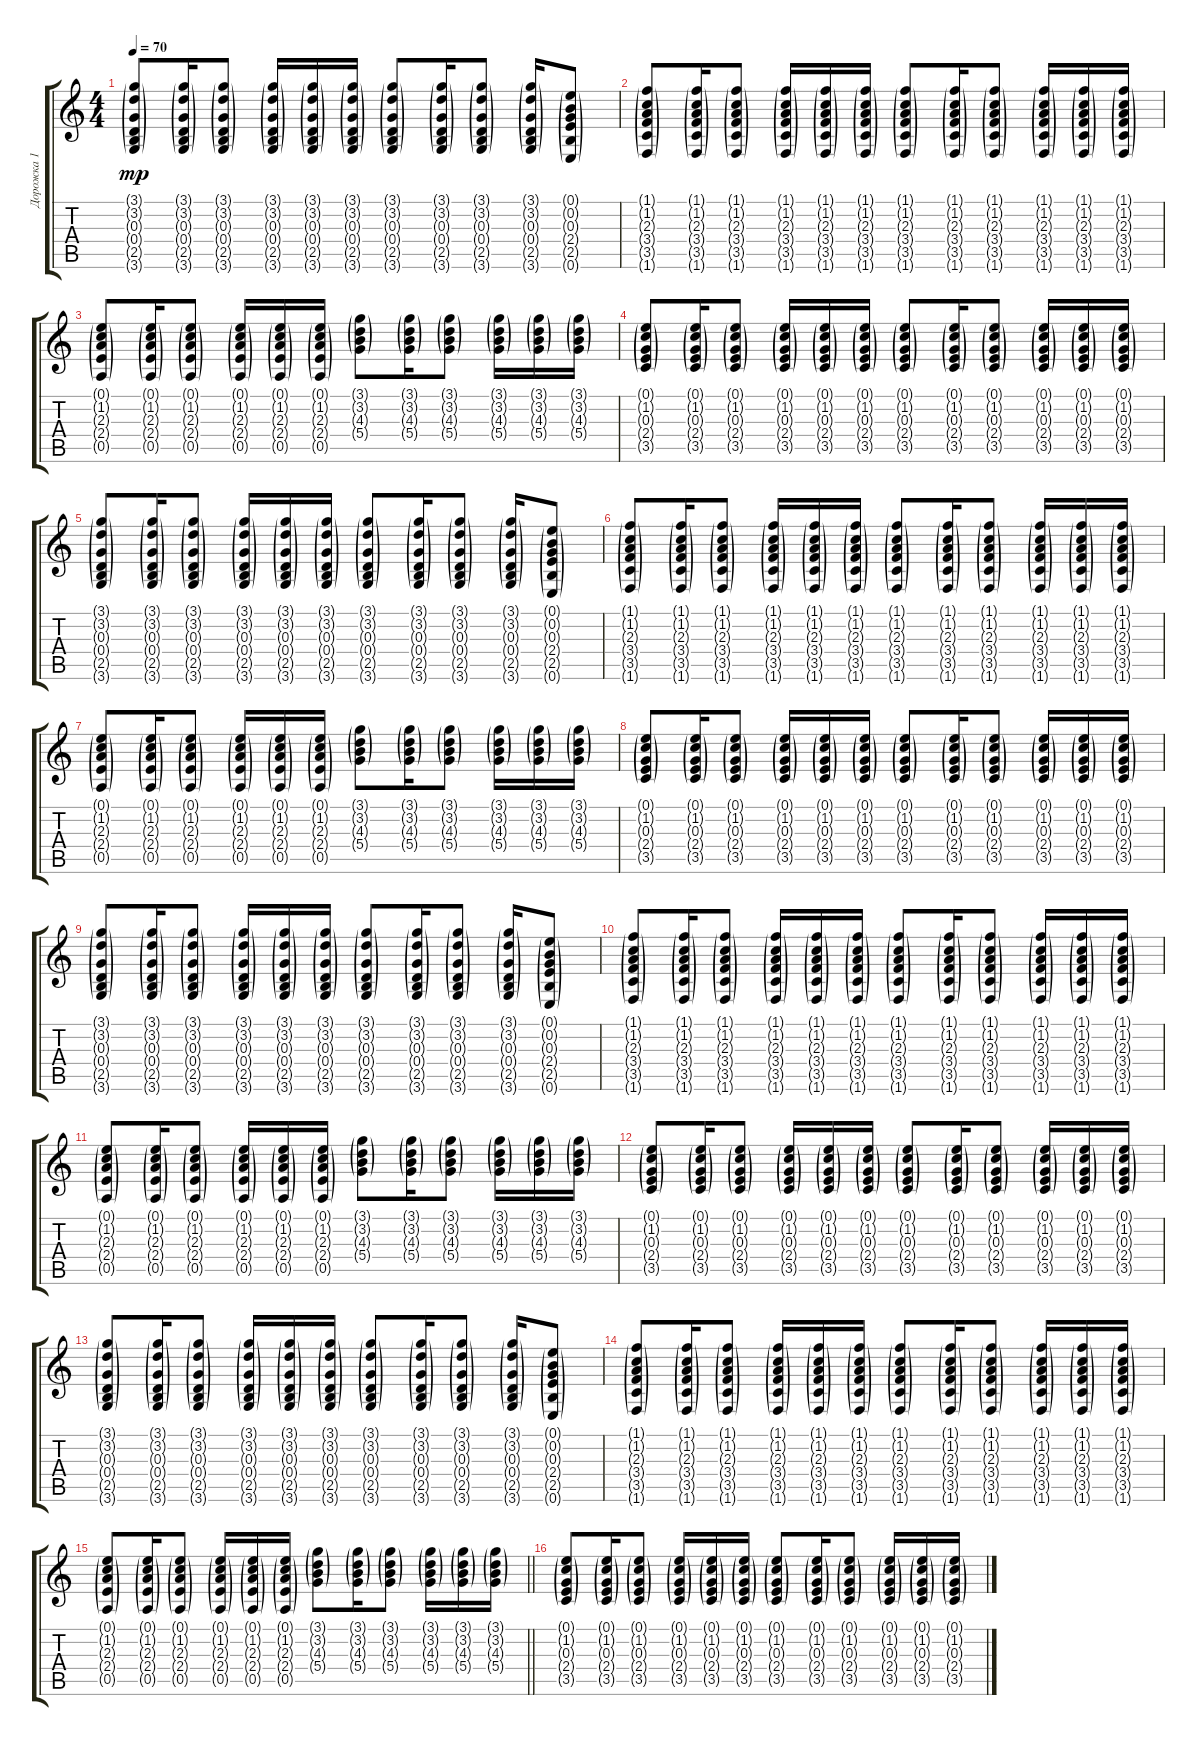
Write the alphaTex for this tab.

\track ("Дорожка 1" "Дорожка 1") {instrument electricguitarclean}
\staff {score tabs}
\tuning (E4 B3 G3 D3 A2 E2) {hide}
\ts (4 4)
\tempo 70
\clef g2
\ks c
(3.1{g} 3.2{g} 0.3{g} 0.4{g} 2.5{g} 3.6{g}).8{dy mp} (3.1{g} 3.2{g} 0.3{g} 0.4{g} 2.5{g} 3.6{g}).16 (3.1{g} 3.2{g} 0.3{g} 0.4{g} 2.5{g} 3.6{g}).8 (3.1{g} 3.2{g} 0.3{g} 0.4{g} 2.5{g} 3.6{g}).16 (3.1{g} 3.2{g} 0.3{g} 0.4{g} 2.5{g} 3.6{g}).16 (3.1{g} 3.2{g} 0.3{g} 0.4{g} 2.5{g} 3.6{g}).16 (3.1{g} 3.2{g} 0.3{g} 0.4{g} 2.5{g} 3.6{g}).8 (3.1{g} 3.2{g} 0.3{g} 0.4{g} 2.5{g} 3.6{g}).16 (3.1{g} 3.2{g} 0.3{g} 0.4{g} 2.5{g} 3.6{g}).8 (3.1{g} 3.2{g} 0.3{g} 0.4{g} 2.5{g} 3.6{g}).16 (0.1{g} 0.2{g} 0.3{g} 2.4{g} 2.5{g} 0.6{g}).8 |
(1.1{g} 1.2{g} 2.3{g} 3.4{g} 3.5{g} 1.6{g}).8 (1.1{g} 1.2{g} 2.3{g} 3.4{g} 3.5{g} 1.6{g}).16 (1.1{g} 1.2{g} 2.3{g} 3.4{g} 3.5{g} 1.6{g}).8 (1.1{g} 1.2{g} 2.3{g} 3.4{g} 3.5{g} 1.6{g}).16 (1.1{g} 1.2{g} 2.3{g} 3.4{g} 3.5{g} 1.6{g}).16 (1.1{g} 1.2{g} 2.3{g} 3.4{g} 3.5{g} 1.6{g}).16 (1.1{g} 1.2{g} 2.3{g} 3.4{g} 3.5{g} 1.6{g}).8 (1.1{g} 1.2{g} 2.3{g} 3.4{g} 3.5{g} 1.6{g}).16 (1.1{g} 1.2{g} 2.3{g} 3.4{g} 3.5{g} 1.6{g}).8 (1.1{g} 1.2{g} 2.3{g} 3.4{g} 3.5{g} 1.6{g}).16 (1.1{g} 1.2{g} 2.3{g} 3.4{g} 3.5{g} 1.6{g}).16 (1.1{g} 1.2{g} 2.3{g} 3.4{g} 3.5{g} 1.6{g}).16 |
(0.1{g} 1.2{g} 2.3{g} 2.4{g} 0.5{g}).8 (0.1{g} 1.2{g} 2.3{g} 2.4{g} 0.5{g}).16 (0.1{g} 1.2{g} 2.3{g} 2.4{g} 0.5{g}).8 (0.1{g} 1.2{g} 2.3{g} 2.4{g} 0.5{g}).16 (0.1{g} 1.2{g} 2.3{g} 2.4{g} 0.5{g}).16 (0.1{g} 1.2{g} 2.3{g} 2.4{g} 0.5{g}).16 (3.1{g} 3.2{g} 4.3{g} 5.4{g}).8 (3.1{g} 3.2{g} 4.3{g} 5.4{g}).16 (3.1{g} 3.2{g} 4.3{g} 5.4{g}).8 (3.1{g} 3.2{g} 4.3{g} 5.4{g}).16 (3.1{g} 3.2{g} 4.3{g} 5.4{g}).16 (3.1{g} 3.2{g} 4.3{g} 5.4{g}).16 |
(0.1{g} 1.2{g} 0.3{g} 2.4{g} 3.5{g}).8 (0.1{g} 1.2{g} 0.3{g} 2.4{g} 3.5{g}).16 (0.1{g} 1.2{g} 0.3{g} 2.4{g} 3.5{g}).8 (0.1{g} 1.2{g} 0.3{g} 2.4{g} 3.5{g}).16 (0.1{g} 1.2{g} 0.3{g} 2.4{g} 3.5{g}).16 (0.1{g} 1.2{g} 0.3{g} 2.4{g} 3.5{g}).16 (0.1{g} 1.2{g} 0.3{g} 2.4{g} 3.5{g}).8 (0.1{g} 1.2{g} 0.3{g} 2.4{g} 3.5{g}).16 (0.1{g} 1.2{g} 0.3{g} 2.4{g} 3.5{g}).8 (0.1{g} 1.2{g} 0.3{g} 2.4{g} 3.5{g}).16 (0.1{g} 1.2{g} 0.3{g} 2.4{g} 3.5{g}).16 (0.1{g} 1.2{g} 0.3{g} 2.4{g} 3.5{g}).16 |
(3.1{g} 3.2{g} 0.3{g} 0.4{g} 2.5{g} 3.6{g}).8 (3.1{g} 3.2{g} 0.3{g} 0.4{g} 2.5{g} 3.6{g}).16 (3.1{g} 3.2{g} 0.3{g} 0.4{g} 2.5{g} 3.6{g}).8 (3.1{g} 3.2{g} 0.3{g} 0.4{g} 2.5{g} 3.6{g}).16 (3.1{g} 3.2{g} 0.3{g} 0.4{g} 2.5{g} 3.6{g}).16 (3.1{g} 3.2{g} 0.3{g} 0.4{g} 2.5{g} 3.6{g}).16 (3.1{g} 3.2{g} 0.3{g} 0.4{g} 2.5{g} 3.6{g}).8 (3.1{g} 3.2{g} 0.3{g} 0.4{g} 2.5{g} 3.6{g}).16 (3.1{g} 3.2{g} 0.3{g} 0.4{g} 2.5{g} 3.6{g}).8 (3.1{g} 3.2{g} 0.3{g} 0.4{g} 2.5{g} 3.6{g}).16 (0.1{g} 0.2{g} 0.3{g} 2.4{g} 2.5{g} 0.6{g}).8 |
(1.1{g} 1.2{g} 2.3{g} 3.4{g} 3.5{g} 1.6{g}).8 (1.1{g} 1.2{g} 2.3{g} 3.4{g} 3.5{g} 1.6{g}).16 (1.1{g} 1.2{g} 2.3{g} 3.4{g} 3.5{g} 1.6{g}).8 (1.1{g} 1.2{g} 2.3{g} 3.4{g} 3.5{g} 1.6{g}).16 (1.1{g} 1.2{g} 2.3{g} 3.4{g} 3.5{g} 1.6{g}).16 (1.1{g} 1.2{g} 2.3{g} 3.4{g} 3.5{g} 1.6{g}).16 (1.1{g} 1.2{g} 2.3{g} 3.4{g} 3.5{g} 1.6{g}).8 (1.1{g} 1.2{g} 2.3{g} 3.4{g} 3.5{g} 1.6{g}).16 (1.1{g} 1.2{g} 2.3{g} 3.4{g} 3.5{g} 1.6{g}).8 (1.1{g} 1.2{g} 2.3{g} 3.4{g} 3.5{g} 1.6{g}).16 (1.1{g} 1.2{g} 2.3{g} 3.4{g} 3.5{g} 1.6{g}).16 (1.1{g} 1.2{g} 2.3{g} 3.4{g} 3.5{g} 1.6{g}).16 |
(0.1{g} 1.2{g} 2.3{g} 2.4{g} 0.5{g}).8 (0.1{g} 1.2{g} 2.3{g} 2.4{g} 0.5{g}).16 (0.1{g} 1.2{g} 2.3{g} 2.4{g} 0.5{g}).8 (0.1{g} 1.2{g} 2.3{g} 2.4{g} 0.5{g}).16 (0.1{g} 1.2{g} 2.3{g} 2.4{g} 0.5{g}).16 (0.1{g} 1.2{g} 2.3{g} 2.4{g} 0.5{g}).16 (3.1{g} 3.2{g} 4.3{g} 5.4{g}).8 (3.1{g} 3.2{g} 4.3{g} 5.4{g}).16 (3.1{g} 3.2{g} 4.3{g} 5.4{g}).8 (3.1{g} 3.2{g} 4.3{g} 5.4{g}).16 (3.1{g} 3.2{g} 4.3{g} 5.4{g}).16 (3.1{g} 3.2{g} 4.3{g} 5.4{g}).16 |
(0.1{g} 1.2{g} 0.3{g} 2.4{g} 3.5{g}).8 (0.1{g} 1.2{g} 0.3{g} 2.4{g} 3.5{g}).16 (0.1{g} 1.2{g} 0.3{g} 2.4{g} 3.5{g}).8 (0.1{g} 1.2{g} 0.3{g} 2.4{g} 3.5{g}).16 (0.1{g} 1.2{g} 0.3{g} 2.4{g} 3.5{g}).16 (0.1{g} 1.2{g} 0.3{g} 2.4{g} 3.5{g}).16 (0.1{g} 1.2{g} 0.3{g} 2.4{g} 3.5{g}).8 (0.1{g} 1.2{g} 0.3{g} 2.4{g} 3.5{g}).16 (0.1{g} 1.2{g} 0.3{g} 2.4{g} 3.5{g}).8 (0.1{g} 1.2{g} 0.3{g} 2.4{g} 3.5{g}).16 (0.1{g} 1.2{g} 0.3{g} 2.4{g} 3.5{g}).16 (0.1{g} 1.2{g} 0.3{g} 2.4{g} 3.5{g}).16 |
(3.1{g} 3.2{g} 0.3{g} 0.4{g} 2.5{g} 3.6{g}).8 (3.1{g} 3.2{g} 0.3{g} 0.4{g} 2.5{g} 3.6{g}).16 (3.1{g} 3.2{g} 0.3{g} 0.4{g} 2.5{g} 3.6{g}).8 (3.1{g} 3.2{g} 0.3{g} 0.4{g} 2.5{g} 3.6{g}).16 (3.1{g} 3.2{g} 0.3{g} 0.4{g} 2.5{g} 3.6{g}).16 (3.1{g} 3.2{g} 0.3{g} 0.4{g} 2.5{g} 3.6{g}).16 (3.1{g} 3.2{g} 0.3{g} 0.4{g} 2.5{g} 3.6{g}).8 (3.1{g} 3.2{g} 0.3{g} 0.4{g} 2.5{g} 3.6{g}).16 (3.1{g} 3.2{g} 0.3{g} 0.4{g} 2.5{g} 3.6{g}).8 (3.1{g} 3.2{g} 0.3{g} 0.4{g} 2.5{g} 3.6{g}).16 (0.1{g} 0.2{g} 0.3{g} 2.4{g} 2.5{g} 0.6{g}).8 |
(1.1{g} 1.2{g} 2.3{g} 3.4{g} 3.5{g} 1.6{g}).8 (1.1{g} 1.2{g} 2.3{g} 3.4{g} 3.5{g} 1.6{g}).16 (1.1{g} 1.2{g} 2.3{g} 3.4{g} 3.5{g} 1.6{g}).8 (1.1{g} 1.2{g} 2.3{g} 3.4{g} 3.5{g} 1.6{g}).16 (1.1{g} 1.2{g} 2.3{g} 3.4{g} 3.5{g} 1.6{g}).16 (1.1{g} 1.2{g} 2.3{g} 3.4{g} 3.5{g} 1.6{g}).16 (1.1{g} 1.2{g} 2.3{g} 3.4{g} 3.5{g} 1.6{g}).8 (1.1{g} 1.2{g} 2.3{g} 3.4{g} 3.5{g} 1.6{g}).16 (1.1{g} 1.2{g} 2.3{g} 3.4{g} 3.5{g} 1.6{g}).8 (1.1{g} 1.2{g} 2.3{g} 3.4{g} 3.5{g} 1.6{g}).16 (1.1{g} 1.2{g} 2.3{g} 3.4{g} 3.5{g} 1.6{g}).16 (1.1{g} 1.2{g} 2.3{g} 3.4{g} 3.5{g} 1.6{g}).16 |
(0.1{g} 1.2{g} 2.3{g} 2.4{g} 0.5{g}).8 (0.1{g} 1.2{g} 2.3{g} 2.4{g} 0.5{g}).16 (0.1{g} 1.2{g} 2.3{g} 2.4{g} 0.5{g}).8 (0.1{g} 1.2{g} 2.3{g} 2.4{g} 0.5{g}).16 (0.1{g} 1.2{g} 2.3{g} 2.4{g} 0.5{g}).16 (0.1{g} 1.2{g} 2.3{g} 2.4{g} 0.5{g}).16 (3.1{g} 3.2{g} 4.3{g} 5.4{g}).8 (3.1{g} 3.2{g} 4.3{g} 5.4{g}).16 (3.1{g} 3.2{g} 4.3{g} 5.4{g}).8 (3.1{g} 3.2{g} 4.3{g} 5.4{g}).16 (3.1{g} 3.2{g} 4.3{g} 5.4{g}).16 (3.1{g} 3.2{g} 4.3{g} 5.4{g}).16 |
(0.1{g} 1.2{g} 0.3{g} 2.4{g} 3.5{g}).8 (0.1{g} 1.2{g} 0.3{g} 2.4{g} 3.5{g}).16 (0.1{g} 1.2{g} 0.3{g} 2.4{g} 3.5{g}).8 (0.1{g} 1.2{g} 0.3{g} 2.4{g} 3.5{g}).16 (0.1{g} 1.2{g} 0.3{g} 2.4{g} 3.5{g}).16 (0.1{g} 1.2{g} 0.3{g} 2.4{g} 3.5{g}).16 (0.1{g} 1.2{g} 0.3{g} 2.4{g} 3.5{g}).8 (0.1{g} 1.2{g} 0.3{g} 2.4{g} 3.5{g}).16 (0.1{g} 1.2{g} 0.3{g} 2.4{g} 3.5{g}).8 (0.1{g} 1.2{g} 0.3{g} 2.4{g} 3.5{g}).16 (0.1{g} 1.2{g} 0.3{g} 2.4{g} 3.5{g}).16 (0.1{g} 1.2{g} 0.3{g} 2.4{g} 3.5{g}).16 |
(3.1{g} 3.2{g} 0.3{g} 0.4{g} 2.5{g} 3.6{g}).8 (3.1{g} 3.2{g} 0.3{g} 0.4{g} 2.5{g} 3.6{g}).16 (3.1{g} 3.2{g} 0.3{g} 0.4{g} 2.5{g} 3.6{g}).8 (3.1{g} 3.2{g} 0.3{g} 0.4{g} 2.5{g} 3.6{g}).16 (3.1{g} 3.2{g} 0.3{g} 0.4{g} 2.5{g} 3.6{g}).16 (3.1{g} 3.2{g} 0.3{g} 0.4{g} 2.5{g} 3.6{g}).16 (3.1{g} 3.2{g} 0.3{g} 0.4{g} 2.5{g} 3.6{g}).8 (3.1{g} 3.2{g} 0.3{g} 0.4{g} 2.5{g} 3.6{g}).16 (3.1{g} 3.2{g} 0.3{g} 0.4{g} 2.5{g} 3.6{g}).8 (3.1{g} 3.2{g} 0.3{g} 0.4{g} 2.5{g} 3.6{g}).16 (0.1{g} 0.2{g} 0.3{g} 2.4{g} 2.5{g} 0.6{g}).8 |
(1.1{g} 1.2{g} 2.3{g} 3.4{g} 3.5{g} 1.6{g}).8 (1.1{g} 1.2{g} 2.3{g} 3.4{g} 3.5{g} 1.6{g}).16 (1.1{g} 1.2{g} 2.3{g} 3.4{g} 3.5{g} 1.6{g}).8 (1.1{g} 1.2{g} 2.3{g} 3.4{g} 3.5{g} 1.6{g}).16 (1.1{g} 1.2{g} 2.3{g} 3.4{g} 3.5{g} 1.6{g}).16 (1.1{g} 1.2{g} 2.3{g} 3.4{g} 3.5{g} 1.6{g}).16 (1.1{g} 1.2{g} 2.3{g} 3.4{g} 3.5{g} 1.6{g}).8 (1.1{g} 1.2{g} 2.3{g} 3.4{g} 3.5{g} 1.6{g}).16 (1.1{g} 1.2{g} 2.3{g} 3.4{g} 3.5{g} 1.6{g}).8 (1.1{g} 1.2{g} 2.3{g} 3.4{g} 3.5{g} 1.6{g}).16 (1.1{g} 1.2{g} 2.3{g} 3.4{g} 3.5{g} 1.6{g}).16 (1.1{g} 1.2{g} 2.3{g} 3.4{g} 3.5{g} 1.6{g}).16 |
\barLineRight lightlight
(0.1{g} 1.2{g} 2.3{g} 2.4{g} 0.5{g}).8 (0.1{g} 1.2{g} 2.3{g} 2.4{g} 0.5{g}).16 (0.1{g} 1.2{g} 2.3{g} 2.4{g} 0.5{g}).8 (0.1{g} 1.2{g} 2.3{g} 2.4{g} 0.5{g}).16 (0.1{g} 1.2{g} 2.3{g} 2.4{g} 0.5{g}).16 (0.1{g} 1.2{g} 2.3{g} 2.4{g} 0.5{g}).16 (3.1{g} 3.2{g} 4.3{g} 5.4{g}).8 (3.1{g} 3.2{g} 4.3{g} 5.4{g}).16 (3.1{g} 3.2{g} 4.3{g} 5.4{g}).8 (3.1{g} 3.2{g} 4.3{g} 5.4{g}).16 (3.1{g} 3.2{g} 4.3{g} 5.4{g}).16 (3.1{g} 3.2{g} 4.3{g} 5.4{g}).16 |
(0.1{g} 1.2{g} 0.3{g} 2.4{g} 3.5{g}).8 (0.1{g} 1.2{g} 0.3{g} 2.4{g} 3.5{g}).16 (0.1{g} 1.2{g} 0.3{g} 2.4{g} 3.5{g}).8 (0.1{g} 1.2{g} 0.3{g} 2.4{g} 3.5{g}).16 (0.1{g} 1.2{g} 0.3{g} 2.4{g} 3.5{g}).16 (0.1{g} 1.2{g} 0.3{g} 2.4{g} 3.5{g}).16 (0.1{g} 1.2{g} 0.3{g} 2.4{g} 3.5{g}).8 (0.1{g} 1.2{g} 0.3{g} 2.4{g} 3.5{g}).16 (0.1{g} 1.2{g} 0.3{g} 2.4{g} 3.5{g}).8 (0.1{g} 1.2{g} 0.3{g} 2.4{g} 3.5{g}).16 (0.1{g} 1.2{g} 0.3{g} 2.4{g} 3.5{g}).16 (0.1{g} 1.2{g} 0.3{g} 2.4{g} 3.5{g}).16
